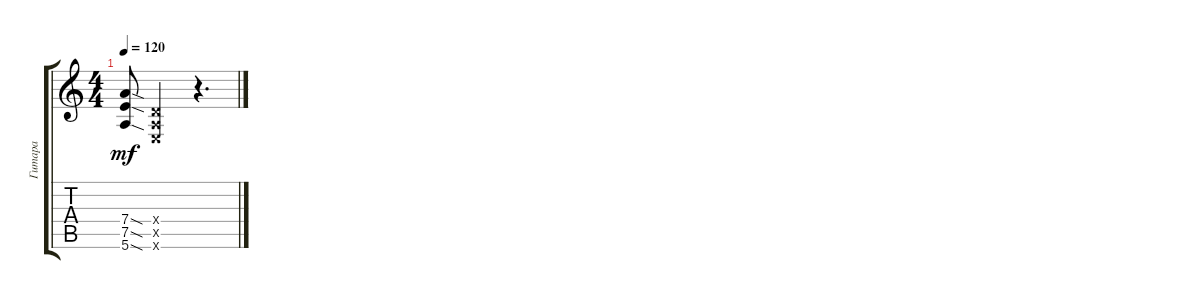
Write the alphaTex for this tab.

\track ("Гитара" "Гитара") {instrument distortionguitar}
\staff {score tabs}
\tuning (E4 B3 G3 D3 A2 E2) {hide}
\ts (4 4)
\tempo 120
\clef g2
\ks c
(7.4{sod} 7.5{sod} 5.6{sod}).8{dy mf} (0.4{x} 0.5{x} 0.6{x}).2 r.4{d}
